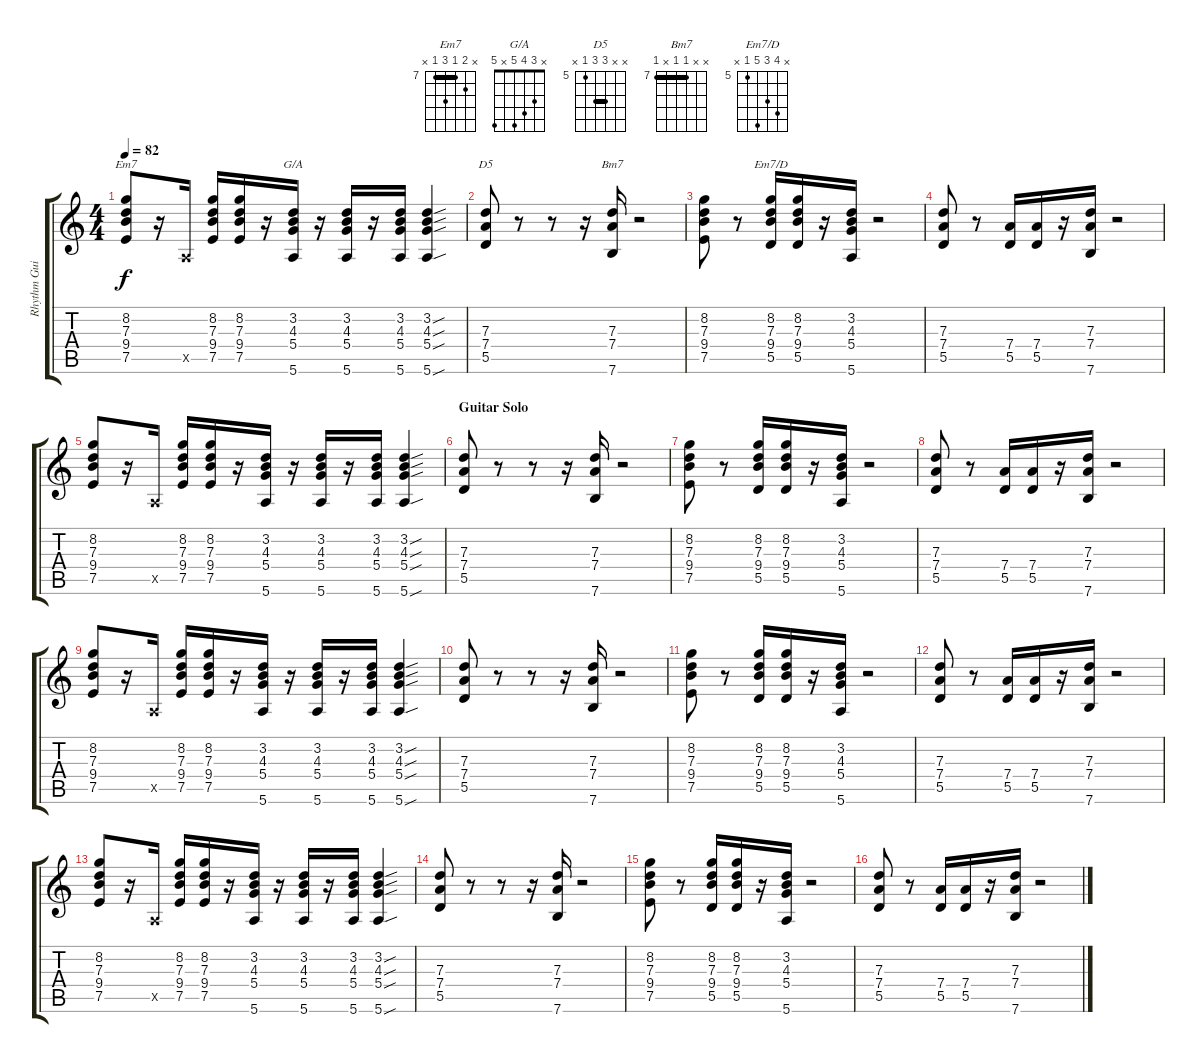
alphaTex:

\track ("Rhythm Guitar" "Rhythm Gui") {instrument electricguitarmuted}
\staff {score tabs}
\tuning (E4 B3 G3 D3 A2 E2) {hide}
\chord ("Em7" x 8 7 9 7 x) {firstfret 7 barre 7}
\chord ("G/A" x 3 4 5 x 5)
\chord ("D5" x x 7 7 5 x) {firstfret 5 barre 7}
\chord ("Bm7" x x 7 7 x 7) {firstfret 7 barre 7}
\chord ("Em7/D" x 8 7 9 5 x) {firstfret 5}
\ts (4 4)
\tempo 82
\clef g2
\ks c
(8.2 7.3 9.4 7.5).8{ch "Em7" dy f} r.16 0.5{x}.16 (8.2 7.3 9.4 7.5).16 (8.2 7.3 9.4 7.5).16 r.16 (3.2 4.3 5.4 5.6).16{ch "G/A"} r.16 (3.2 4.3 5.4 5.6).16 r.16 (3.2 4.3 5.4 5.6).16 (3.2{sou} 4.3{sou} 5.4{sou} 5.6{sou}).4 |
(7.3 7.4 5.5).8{ch "D5"} r.8 r.8 r.16 (7.3 7.4 7.6).16{ch "Bm7"} r.2 |
(8.2 7.3 9.4 7.5).8 r.8 (8.2 7.3 9.4 5.5).16{ch "Em7/D"} (8.2 7.3 9.4 5.5).16 r.16 (3.2 4.3 5.4 5.6).16 r.2 |
(7.3 7.4 5.5).8 r.8 (7.4 5.5).16 (7.4 5.5).16 r.16 (7.3 7.4 7.6).16 r.2 |
(8.2 7.3 9.4 7.5).8 r.16 0.5{x}.16 (8.2 7.3 9.4 7.5).16 (8.2 7.3 9.4 7.5).16 r.16 (3.2 4.3 5.4 5.6).16 r.16 (3.2 4.3 5.4 5.6).16 r.16 (3.2 4.3 5.4 5.6).16 (3.2{sou} 4.3{sou} 5.4{sou} 5.6{sou}).4 |
\section ("" "Guitar Solo")
(7.3 7.4 5.5).8 r.8 r.8 r.16 (7.3 7.4 7.6).16 r.2 |
(8.2 7.3 9.4 7.5).8 r.8 (8.2 7.3 9.4 5.5).16 (8.2 7.3 9.4 5.5).16 r.16 (3.2 4.3 5.4 5.6).16 r.2 |
(7.3 7.4 5.5).8 r.8 (7.4 5.5).16 (7.4 5.5).16 r.16 (7.3 7.4 7.6).16 r.2 |
(8.2 7.3 9.4 7.5).8 r.16 0.5{x}.16 (8.2 7.3 9.4 7.5).16 (8.2 7.3 9.4 7.5).16 r.16 (3.2 4.3 5.4 5.6).16 r.16 (3.2 4.3 5.4 5.6).16 r.16 (3.2 4.3 5.4 5.6).16 (3.2{sou} 4.3{sou} 5.4{sou} 5.6{sou}).4 |
(7.3 7.4 5.5).8 r.8 r.8 r.16 (7.3 7.4 7.6).16 r.2 |
(8.2 7.3 9.4 7.5).8 r.8 (8.2 7.3 9.4 5.5).16 (8.2 7.3 9.4 5.5).16 r.16 (3.2 4.3 5.4 5.6).16 r.2 |
(7.3 7.4 5.5).8 r.8 (7.4 5.5).16 (7.4 5.5).16 r.16 (7.3 7.4 7.6).16 r.2 |
(8.2 7.3 9.4 7.5).8 r.16 0.5{x}.16 (8.2 7.3 9.4 7.5).16 (8.2 7.3 9.4 7.5).16 r.16 (3.2 4.3 5.4 5.6).16 r.16 (3.2 4.3 5.4 5.6).16 r.16 (3.2 4.3 5.4 5.6).16 (3.2{sou} 4.3{sou} 5.4{sou} 5.6{sou}).4 |
(7.3 7.4 5.5).8 r.8 r.8 r.16 (7.3 7.4 7.6).16 r.2 |
(8.2 7.3 9.4 7.5).8 r.8 (8.2 7.3 9.4 5.5).16 (8.2 7.3 9.4 5.5).16 r.16 (3.2 4.3 5.4 5.6).16 r.2 |
(7.3 7.4 5.5).8 r.8 (7.4 5.5).16 (7.4 5.5).16 r.16 (7.3 7.4 7.6).16 r.2
